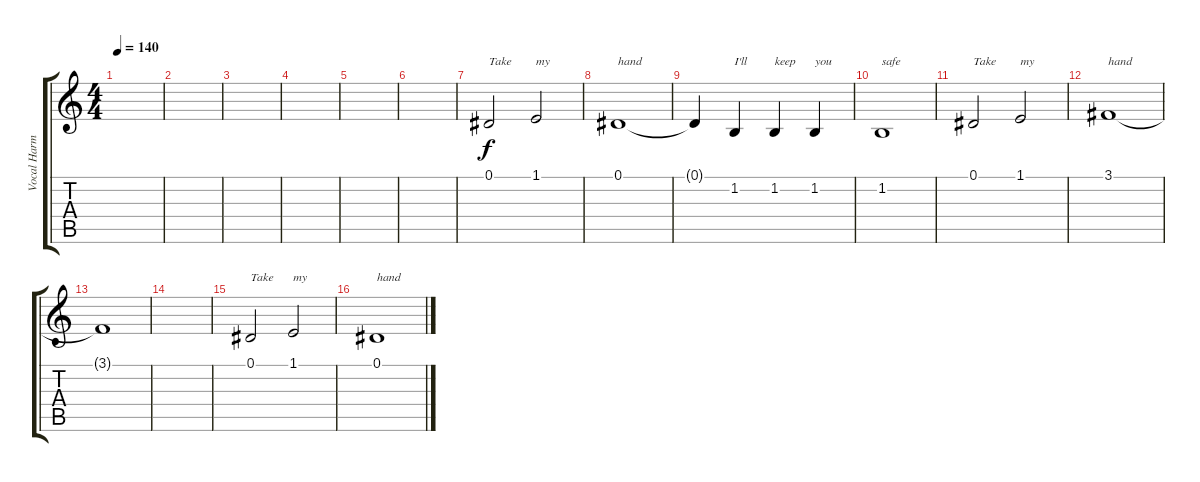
\track ("Vocal Harmony" "Vocal Harm") {instrument lead2sawtooth}
\staff {score tabs}
\tuning (Eb4 Bb3 Gb3 Db3 Ab2 Db2) {hide}
\ts (4 4)
\tempo 140
\clef g2
\ks c
|
|
|
|
|
|
0.1.2{txt "Take" volume 9} 1.1.2{txt "my"} |
0.1.1{txt "hand" volume 3} |
0.1{t}.4 1.2.4{txt "I'll" volume 9} 1.2.4{txt "keep"} 1.2.4{txt "you"} |
1.2.1{txt "safe" volume 3} |
0.1.2{txt "Take" volume 9} 1.1.2{txt "my"} |
3.1.1{txt "hand"} |
3.1{t}.1{volume 4} |
|
0.1.2{txt "Take"} 1.1.2{txt "my"} |
0.1.1{txt "hand" volume 3}
